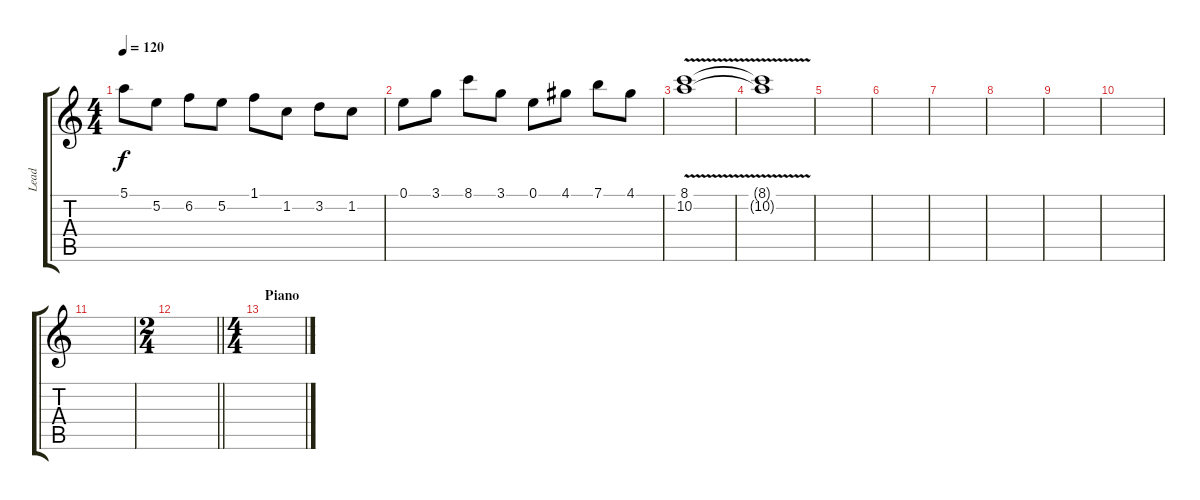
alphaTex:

\track ("Lead" "Lead") {instrument overdrivenguitar}
\staff {score tabs}
\tuning (E4 B3 G3 D3 A2 E2) {hide}
\ts (4 4)
\tempo 120
\clef g2
\ks c
5.1.8{dy f} 5.2.8 6.2.8 5.2.8 1.1.8 1.2.8 3.2.8 1.2.8 |
0.1.8 3.1.8 8.1.8 3.1.8 0.1.8 4.1.8 7.1.8 4.1.8 |
(8.1 10.2{v}).1{volume 0} |
(8.1{t} 10.2{t}).1 |
|
|
|
|
|
|
|
\ts (2 4)
\barLineRight lightlight
|
\ts (4 4)
\section ("" "Piano")
